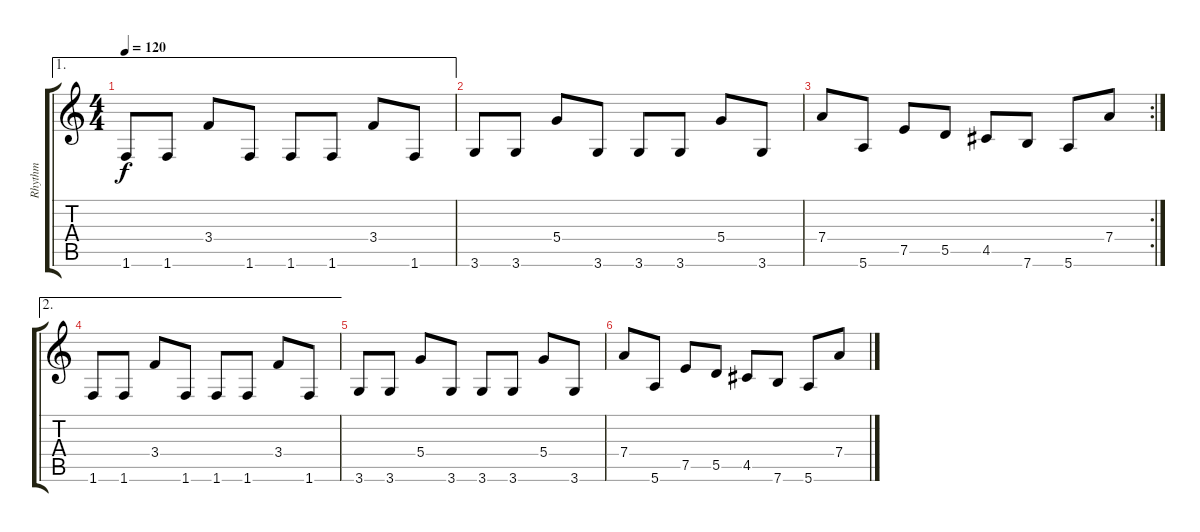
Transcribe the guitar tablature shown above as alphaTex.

\track ("Rhythm" "Rhythm") {instrument overdrivenguitar}
\staff {score tabs}
\tuning (E4 B3 G3 D3 A2 E2) {hide}
\ae 1
\ts (4 4)
\tempo 120
\clef g2
\ks c
1.6.8{dy f} 1.6.8 3.4.8 1.6.8 1.6.8 1.6.8 3.4.8 1.6.8 |
3.6.8 3.6.8 5.4.8 3.6.8 3.6.8 3.6.8 5.4.8 3.6.8 |
\rc 2
7.4.8 5.6.8 7.5.8 5.5.8 4.5.8 7.6.8 5.6.8 7.4.8 |
\ae 2
1.6.8 1.6.8 3.4.8 1.6.8 1.6.8 1.6.8 3.4.8 1.6.8 |
3.6.8 3.6.8 5.4.8 3.6.8 3.6.8 3.6.8 5.4.8 3.6.8 |
7.4.8 5.6.8 7.5.8 5.5.8 4.5.8 7.6.8 5.6.8 7.4.8
